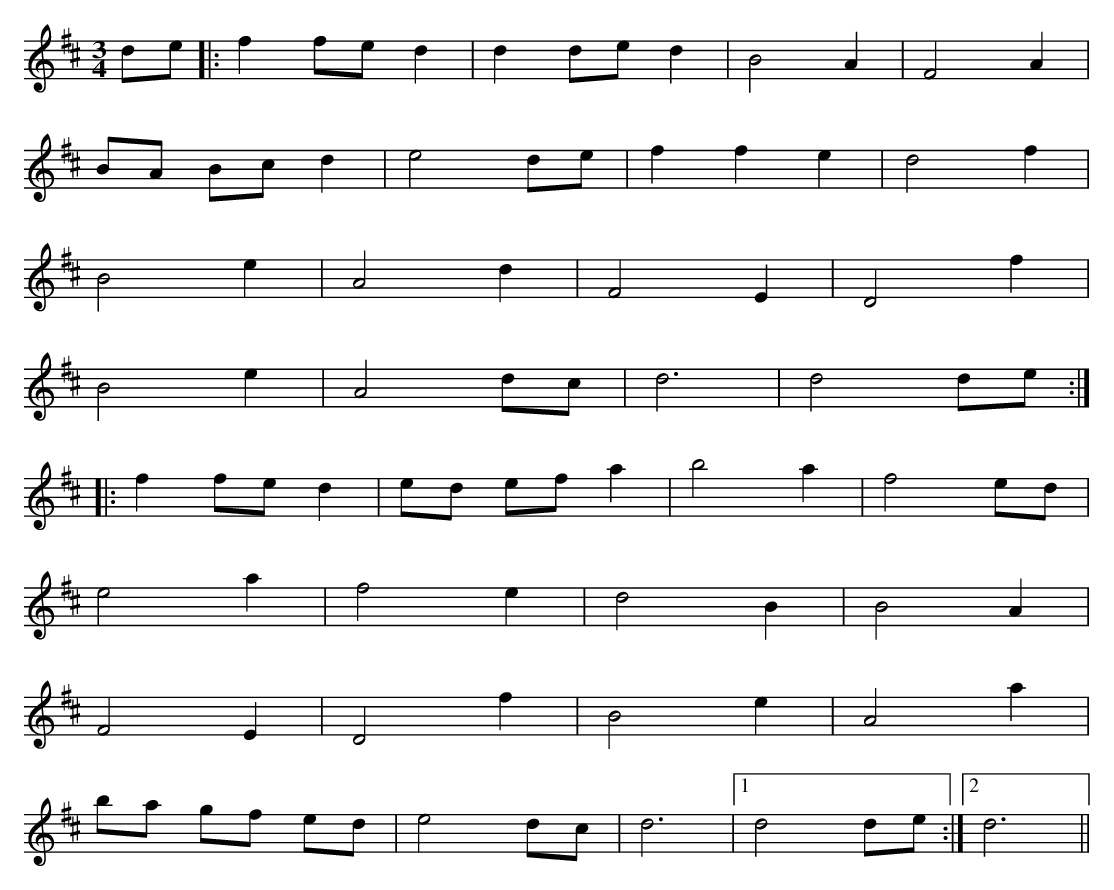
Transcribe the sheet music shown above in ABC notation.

X:1
M:3/4
K:D
de|:f2 fe d2|d2 de d2|B4 A2|F4 A2|
BA Bc d2|e4 de|f2 f2 e2|d4 f2|
B4 e2|A4 d2|F4 E2|D4 f2|
B4 e2|A4 dc|d6|d4 de:|
|:f2 fe d2|ed ef a2|b4 a2|f4 ed|
e4 a2|f4 e2|d4 B2|B4 A2|
F4 E2|D4 f2|B4 e2|A4 a2|
ba gf ed|e4 dc|d6|1 d4 de:|2 d6||
